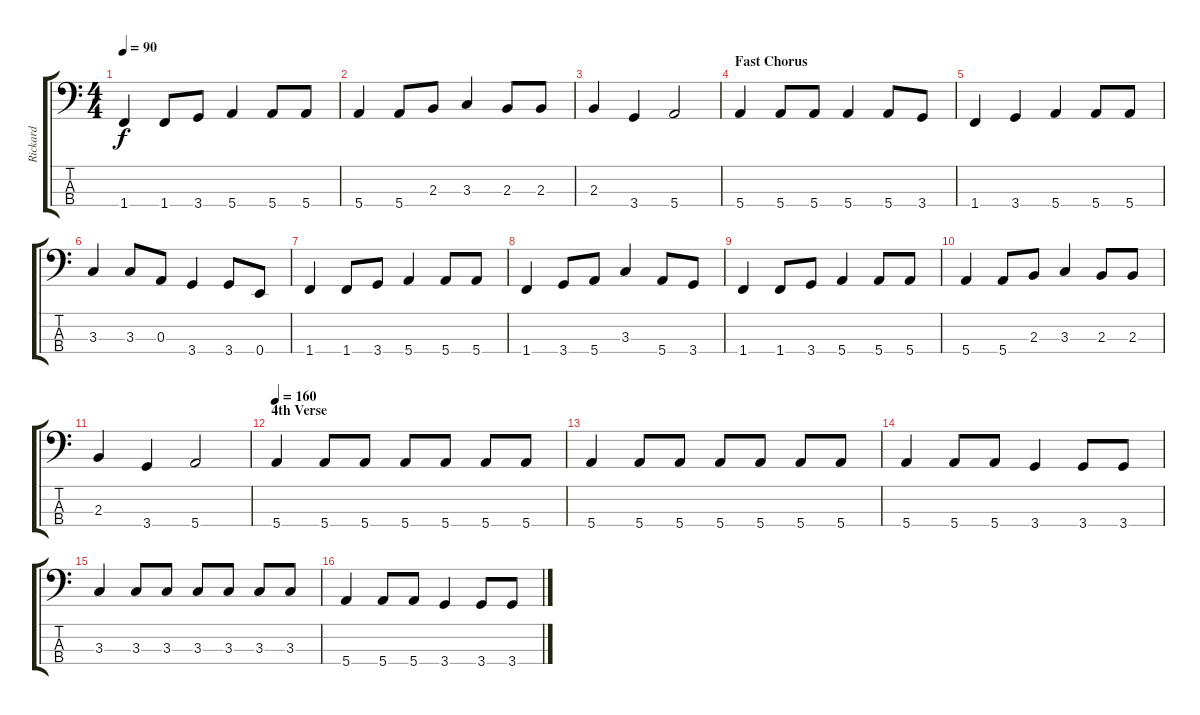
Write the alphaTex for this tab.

\track ("Rickard" "Rickard") {instrument electricbassfinger}
\staff {score tabs}
\tuning (G2 D2 A1 E1) {hide}
\ts (4 4)
\tempo 90
\clef f4
\ks c
1.4.4{dy f} 1.4.8 3.4.8 5.4.4 5.4.8 5.4.8 |
5.4.4 5.4.8 2.3.8 3.3.4 2.3.8 2.3.8 |
2.3.4 3.4.4 5.4.2 |
\section ("" "Fast Chorus")
5.4.4 5.4.8 5.4.8 5.4.4 5.4.8 3.4.8 |
1.4.4 3.4.4 5.4.4 5.4.8 5.4.8 |
3.3.4 3.3.8 0.3.8 3.4.4 3.4.8 0.4.8 |
1.4.4 1.4.8 3.4.8 5.4.4 5.4.8 5.4.8 |
1.4.4 3.4.8 5.4.8 3.3.4 5.4.8 3.4.8 |
1.4.4 1.4.8 3.4.8 5.4.4 5.4.8 5.4.8 |
5.4.4 5.4.8 2.3.8 3.3.4 2.3.8 2.3.8 |
2.3.4 3.4.4 5.4.2 |
\section ("" "4th Verse")
\tempo 160
5.4.4 5.4.8 5.4.8 5.4.8 5.4.8 5.4.8 5.4.8 |
5.4.4 5.4.8 5.4.8 5.4.8 5.4.8 5.4.8 5.4.8 |
5.4.4 5.4.8 5.4.8 3.4.4 3.4.8 3.4.8 |
3.3.4 3.3.8 3.3.8 3.3.8 3.3.8 3.3.8 3.3.8 |
5.4.4 5.4.8 5.4.8 3.4.4 3.4.8 3.4.8
